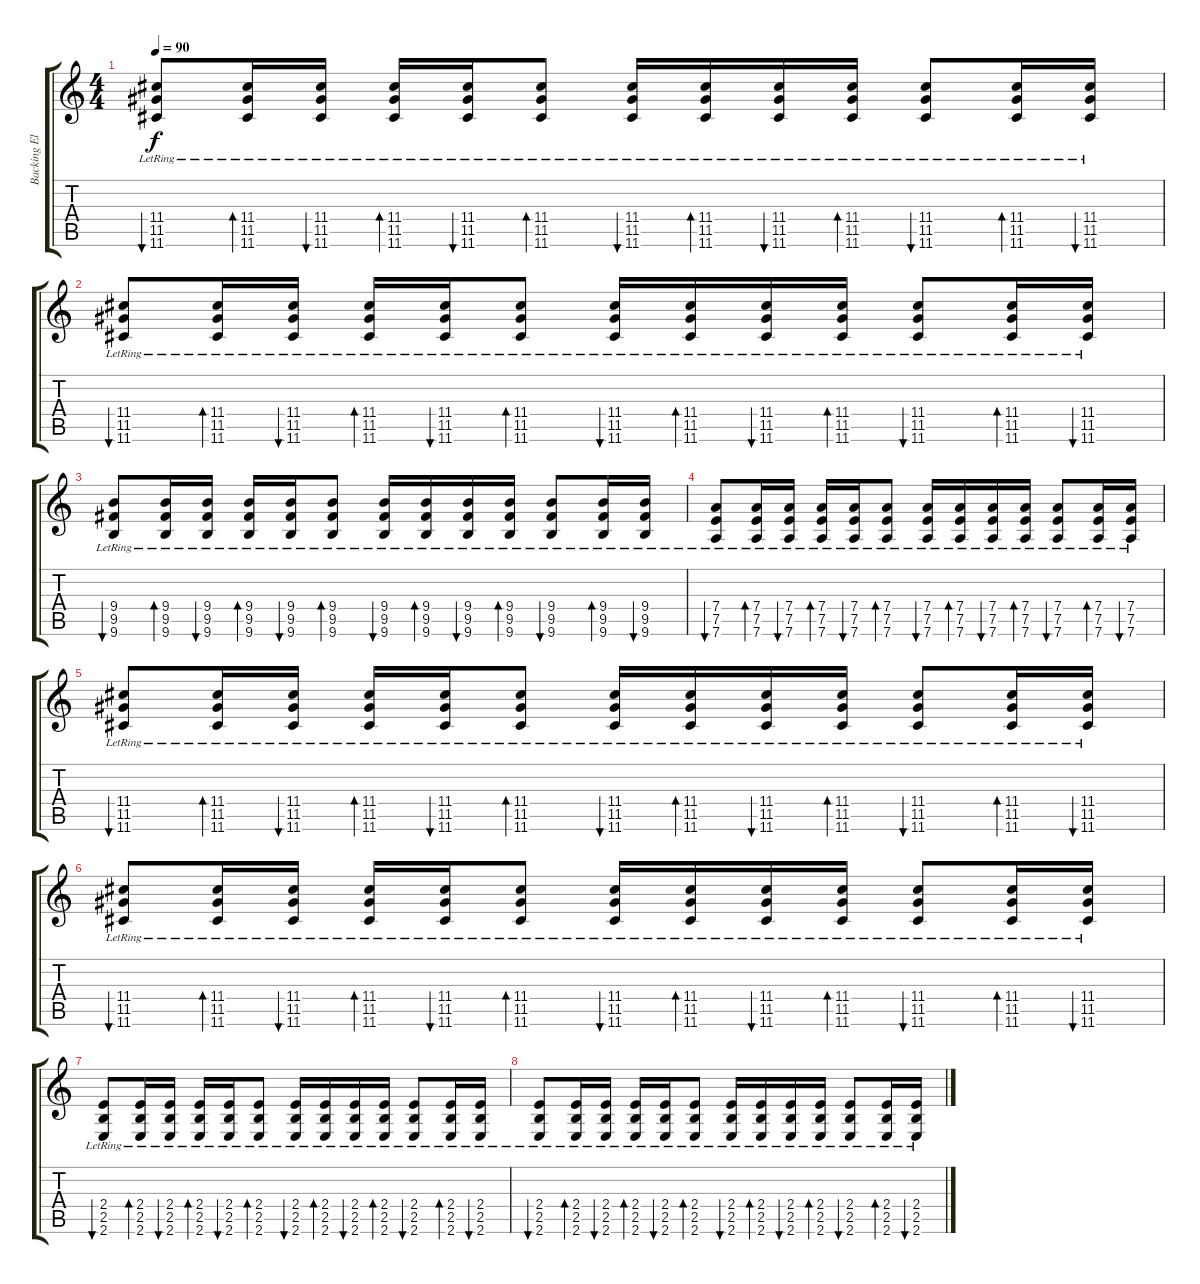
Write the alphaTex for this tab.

\track ("Backing Electric Guitar (Xulfi)" "Backing El") {instrument electricguitarclean}
\staff {score tabs}
\tuning (E4 B3 G3 D3 A2 D2) {hide}
\ts (4 4)
\tempo 90
\clef g2
\ks c
(11.4{lr} 11.5{lr} 11.6{lr}).8{bu 120 dy f} (11.4{lr} 11.5{lr} 11.6{lr}).16{bd 60} (11.4{lr} 11.5{lr} 11.6{lr}).16{bu 60} (11.4{lr} 11.5{lr} 11.6{lr}).16{bd 60} (11.4{lr} 11.5{lr} 11.6{lr}).16{bu 60} (11.4{lr} 11.5{lr} 11.6{lr}).8{bd 60} (11.4{lr} 11.5{lr} 11.6{lr}).16{bu 60} (11.4{lr} 11.5{lr} 11.6{lr}).16{bd 60} (11.4{lr} 11.5{lr} 11.6{lr}).16{bu 60} (11.4{lr} 11.5{lr} 11.6{lr}).16{bd 60} (11.4{lr} 11.5{lr} 11.6{lr}).8{bu 60} (11.4{lr} 11.5{lr} 11.6{lr}).16{bd 60} (11.4{lr} 11.5{lr} 11.6{lr}).16{bu 60} |
(11.4{lr} 11.5{lr} 11.6{lr}).8{bu 120} (11.4{lr} 11.5{lr} 11.6{lr}).16{bd 60} (11.4{lr} 11.5{lr} 11.6{lr}).16{bu 60} (11.4{lr} 11.5{lr} 11.6{lr}).16{bd 60} (11.4{lr} 11.5{lr} 11.6{lr}).16{bu 60} (11.4{lr} 11.5{lr} 11.6{lr}).8{bd 60} (11.4{lr} 11.5{lr} 11.6{lr}).16{bu 60} (11.4{lr} 11.5{lr} 11.6{lr}).16{bd 60} (11.4{lr} 11.5{lr} 11.6{lr}).16{bu 60} (11.4{lr} 11.5{lr} 11.6{lr}).16{bd 60} (11.4{lr} 11.5{lr} 11.6{lr}).8{bu 60} (11.4{lr} 11.5{lr} 11.6{lr}).16{bd 60} (11.4{lr} 11.5{lr} 11.6{lr}).16{bu 60} |
(9.4{lr} 9.5{lr} 9.6{lr}).8{bu 120} (9.4{lr} 9.5{lr} 9.6{lr}).16{bd 60} (9.4{lr} 9.5{lr} 9.6{lr}).16{bu 60} (9.4{lr} 9.5{lr} 9.6{lr}).16{bd 60} (9.4{lr} 9.5{lr} 9.6{lr}).16{bu 60} (9.4{lr} 9.5{lr} 9.6{lr}).8{bd 60} (9.4{lr} 9.5{lr} 9.6{lr}).16{bu 60} (9.4{lr} 9.5{lr} 9.6{lr}).16{bd 60} (9.4{lr} 9.5{lr} 9.6{lr}).16{bu 60} (9.4{lr} 9.5{lr} 9.6{lr}).16{bd 60} (9.4{lr} 9.5{lr} 9.6{lr}).8{bu 60} (9.4{lr} 9.5{lr} 9.6{lr}).16{bd 60} (9.4{lr} 9.5{lr} 9.6{lr}).16{bu 60} |
(7.4{lr} 7.5{lr} 7.6{lr}).8{bu 120} (7.4{lr} 7.5{lr} 7.6{lr}).16{bd 60} (7.4{lr} 7.5{lr} 7.6{lr}).16{bu 60} (7.4{lr} 7.5{lr} 7.6{lr}).16{bd 60} (7.4{lr} 7.5{lr} 7.6{lr}).16{bu 60} (7.4{lr} 7.5{lr} 7.6{lr}).8{bd 60} (7.4{lr} 7.5{lr} 7.6{lr}).16{bu 60} (7.4{lr} 7.5{lr} 7.6{lr}).16{bd 60} (7.4{lr} 7.5{lr} 7.6{lr}).16{bu 60} (7.4{lr} 7.5{lr} 7.6{lr}).16{bd 60} (7.4{lr} 7.5{lr} 7.6{lr}).8{bu 60} (7.4{lr} 7.5{lr} 7.6{lr}).16{bd 60} (7.4{lr} 7.5{lr} 7.6{lr}).16{bu 60} |
(11.4{lr} 11.5{lr} 11.6{lr}).8{bu 120} (11.4{lr} 11.5{lr} 11.6{lr}).16{bd 60} (11.4{lr} 11.5{lr} 11.6{lr}).16{bu 60} (11.4{lr} 11.5{lr} 11.6{lr}).16{bd 60} (11.4{lr} 11.5{lr} 11.6{lr}).16{bu 60} (11.4{lr} 11.5{lr} 11.6{lr}).8{bd 60} (11.4{lr} 11.5{lr} 11.6{lr}).16{bu 60} (11.4{lr} 11.5{lr} 11.6{lr}).16{bd 60} (11.4{lr} 11.5{lr} 11.6{lr}).16{bu 60} (11.4{lr} 11.5{lr} 11.6{lr}).16{bd 60} (11.4{lr} 11.5{lr} 11.6{lr}).8{bu 60} (11.4{lr} 11.5{lr} 11.6{lr}).16{bd 60} (11.4{lr} 11.5{lr} 11.6{lr}).16{bu 60} |
(11.4{lr} 11.5{lr} 11.6{lr}).8{bu 120} (11.4{lr} 11.5{lr} 11.6{lr}).16{bd 60} (11.4{lr} 11.5{lr} 11.6{lr}).16{bu 60} (11.4{lr} 11.5{lr} 11.6{lr}).16{bd 60} (11.4{lr} 11.5{lr} 11.6{lr}).16{bu 60} (11.4{lr} 11.5{lr} 11.6{lr}).8{bd 60} (11.4{lr} 11.5{lr} 11.6{lr}).16{bu 60} (11.4{lr} 11.5{lr} 11.6{lr}).16{bd 60} (11.4{lr} 11.5{lr} 11.6{lr}).16{bu 60} (11.4{lr} 11.5{lr} 11.6{lr}).16{bd 60} (11.4{lr} 11.5{lr} 11.6{lr}).8{bu 60} (11.4{lr} 11.5{lr} 11.6{lr}).16{bd 60} (11.4{lr} 11.5{lr} 11.6{lr}).16{bu 60} |
(2.4{lr} 2.5{lr} 2.6{lr}).8{bu 120} (2.4{lr} 2.5{lr} 2.6{lr}).16{bd 60} (2.4{lr} 2.5{lr} 2.6{lr}).16{bu 60} (2.4{lr} 2.5{lr} 2.6{lr}).16{bd 60} (2.4{lr} 2.5{lr} 2.6{lr}).16{bu 60} (2.4{lr} 2.5{lr} 2.6{lr}).8{bd 60} (2.4{lr} 2.5{lr} 2.6{lr}).16{bu 60} (2.4{lr} 2.5{lr} 2.6{lr}).16{bd 60} (2.4{lr} 2.5{lr} 2.6{lr}).16{bu 60} (2.4{lr} 2.5{lr} 2.6{lr}).16{bd 60} (2.4{lr} 2.5{lr} 2.6{lr}).8{bu 60} (2.4{lr} 2.5{lr} 2.6{lr}).16{bd 60} (2.4{lr} 2.5{lr} 2.6{lr}).16{bu 60} |
(2.4{lr} 2.5{lr} 2.6{lr}).8{bu 120} (2.4{lr} 2.5{lr} 2.6{lr}).16{bd 60} (2.4{lr} 2.5{lr} 2.6{lr}).16{bu 60} (2.4{lr} 2.5{lr} 2.6{lr}).16{bd 60} (2.4{lr} 2.5{lr} 2.6{lr}).16{bu 60} (2.4{lr} 2.5{lr} 2.6{lr}).8{bd 60} (2.4{lr} 2.5{lr} 2.6{lr}).16{bu 60} (2.4{lr} 2.5{lr} 2.6{lr}).16{bd 60} (2.4{lr} 2.5{lr} 2.6{lr}).16{bu 60} (2.4{lr} 2.5{lr} 2.6{lr}).16{bd 60} (2.4{lr} 2.5{lr} 2.6{lr}).8{bu 60} (2.4{lr} 2.5{lr} 2.6{lr}).16{bd 60} (2.4{lr} 2.5{lr} 2.6{lr}).16{bu 60}
